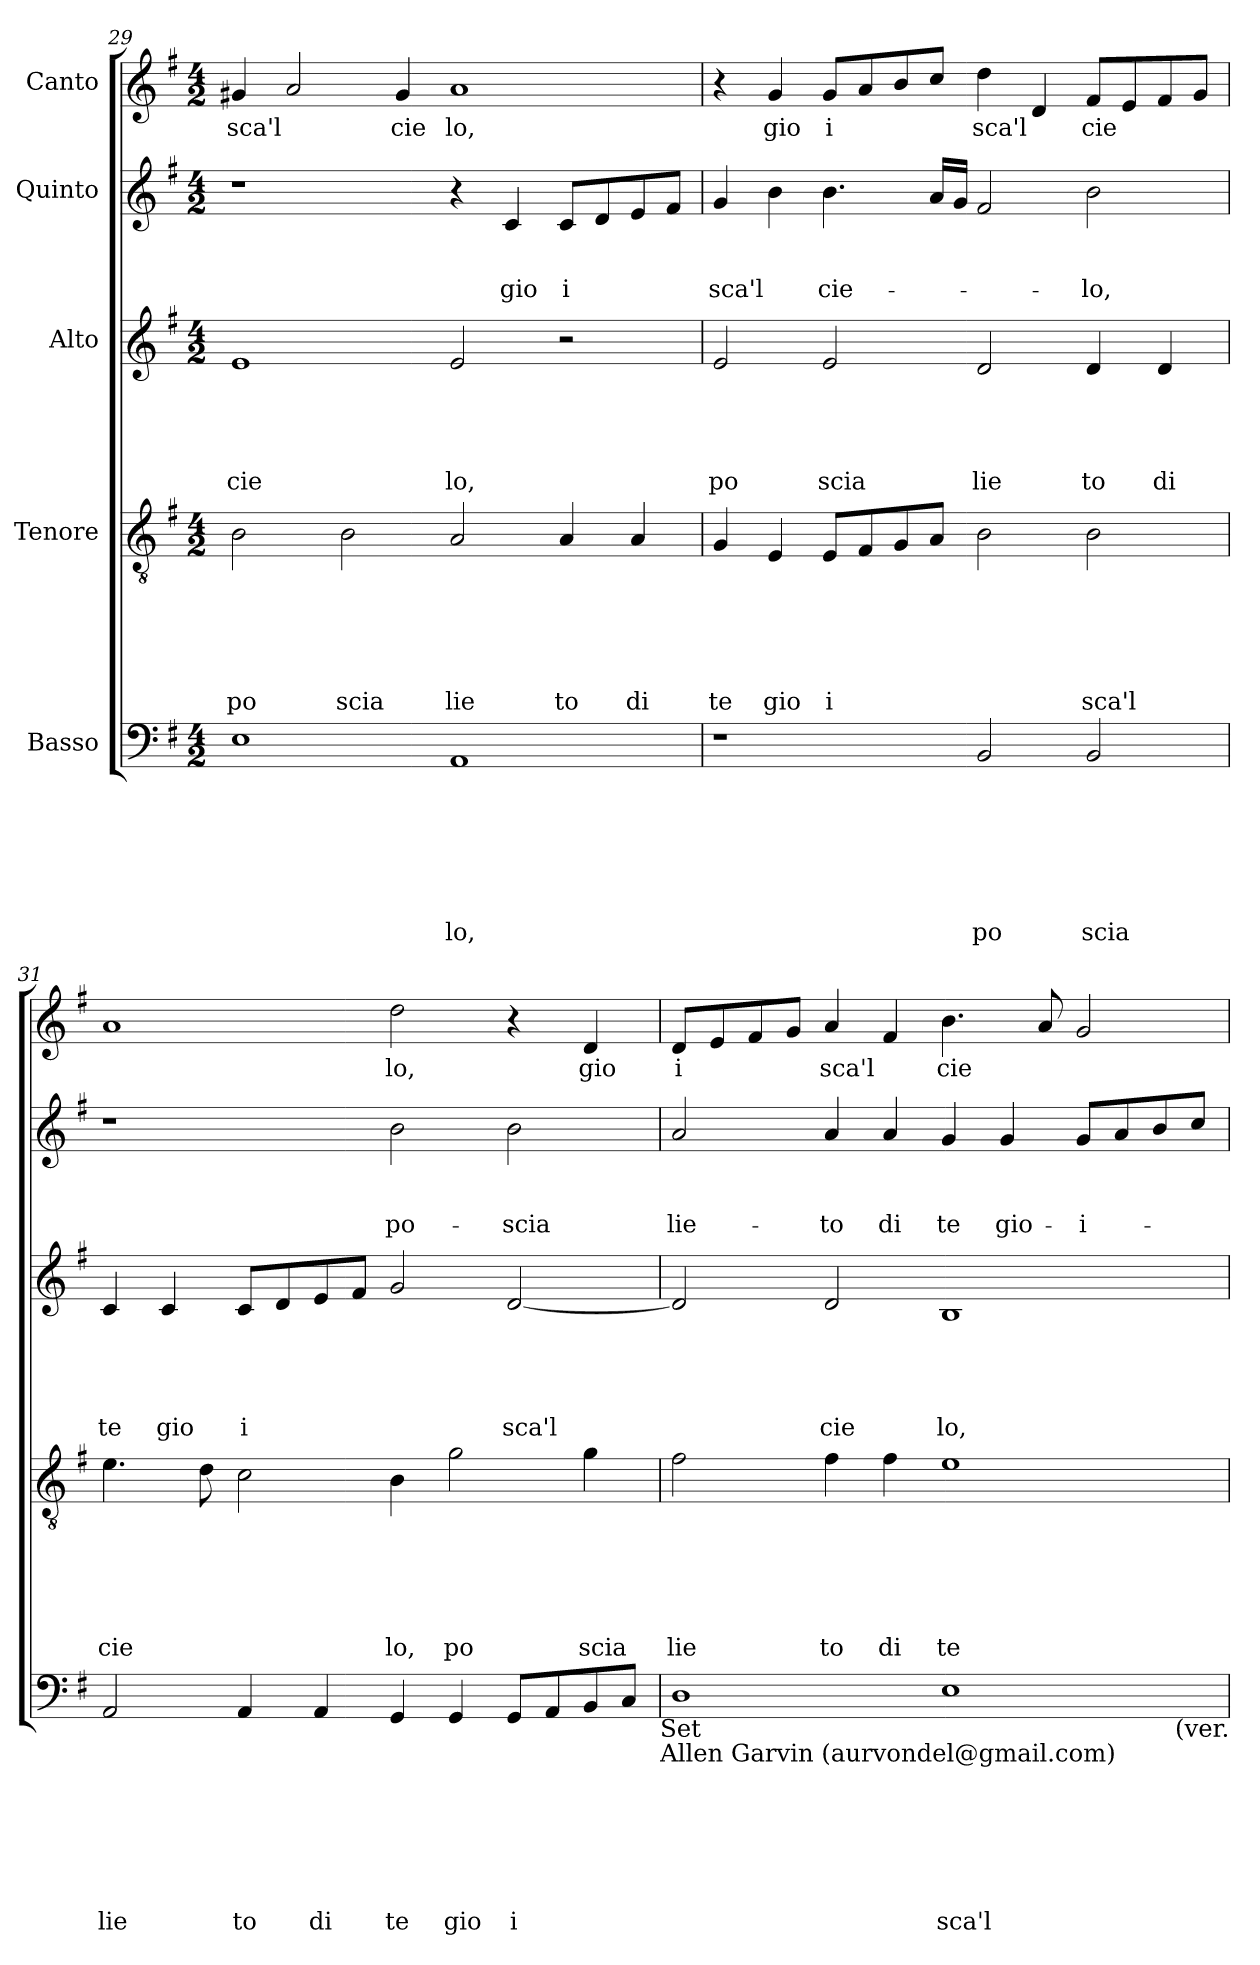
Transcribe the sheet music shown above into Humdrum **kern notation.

**kern	**text	**text	**text	**text	**text	**text	**text	**kern	**text	**text	**text	**text	**text	**text	**kern	**text	**text	**text	**text	**text	**kern	**text	**text	**text	**kern	**text
*part5	*part5	*part5	*part5	*part5	*part5	*part5	*part5	*part4	*part4	*part4	*part4	*part4	*part4	*part4	*part3	*part3	*part3	*part3	*part3	*part3	*part2	*part2	*part2	*part2	*part1	*part1
*staff5	*staff5	*staff5	*staff5	*staff5	*staff5	*staff5	*staff5	*staff4	*staff4	*staff4	*staff4	*staff4	*staff4	*staff4	*staff3	*staff3	*staff3	*staff3	*staff3	*staff3	*staff2	*staff2	*staff2	*staff2	*staff1	*staff1
*I"Basso	*	*	*	*	*	*	*	*I"Tenore	*	*	*	*	*	*	*I"Alto	*	*	*	*	*	*I"Quinto	*	*	*	*I"Canto	*
*clefF4	*	*	*	*	*	*	*	*clefGv2	*	*	*	*	*	*	*clefG2	*	*	*	*	*	*clefG2	*	*	*	*clefG2	*
*k[f#]	*	*	*	*	*	*	*	*k[f#]	*	*	*	*	*	*	*k[f#]	*	*	*	*	*	*k[f#]	*	*	*	*k[f#]	*
*G:	*	*	*	*	*	*	*	*G:	*	*	*	*	*	*	*G:	*	*	*	*	*	*G:	*	*	*	*G:	*
*M4/2	*	*	*	*	*	*	*	*M4/2	*	*	*	*	*	*	*M4/2	*	*	*	*	*	*M4/2	*	*	*	*M4/2	*
=29	=29	=29	=29	=29	=29	=29	=29	=29	=29	=29	=29	=29	=29	=29	=29	=29	=29	=29	=29	=29	=29	=29	=29	=29	=29	=29
!	!	!	!	!	!	!	!	!	!	!	!	!	!	!LO:LY:b	!	!	!	!	!	!LO:LY:b	!	!	!	!	!	!LO:LY:b
1E	.	.	.	.	.	.	.	2B\	.	.	.	.	.	po	1e	.	.	.	.	cie	1r	.	.	.	4g#X/	sca'l
.	.	.	.	.	.	.	.	.	.	.	.	.	.	.	.	.	.	.	.	.	.	.	.	.	2a/	.
!	!	!	!	!	!	!	!	!	!	!	!	!	!	!LO:LY:b	!	!	!	!	!	!	!	!	!	!	!	!
.	.	.	.	.	.	.	.	2B\	.	.	.	.	.	scia	.	.	.	.	.	.	.	.	.	.	.	.
!	!	!	!	!	!	!	!	!	!	!	!	!	!	!	!	!	!	!	!	!	!	!	!	!	!	!LO:LY:b
.	.	.	.	.	.	.	.	.	.	.	.	.	.	.	.	.	.	.	.	.	.	.	.	.	4g#/	cie
!	!	!	!	!	!	!	!LO:LY:b	!	!	!	!	!	!	!LO:LY:b	!	!	!	!	!	!LO:LY:b	!	!	!	!	!	!LO:LY:b
1AA	.	.	.	.	.	.	lo,	2A/	.	.	.	.	.	lie	2e/	.	.	.	.	lo,	4r	.	.	.	1a	lo,
!	!	!	!	!	!	!	!	!	!	!	!	!	!	!	!	!	!	!	!	!	!	!	!	!LO:LY:b	!	!
.	.	.	.	.	.	.	.	.	.	.	.	.	.	.	.	.	.	.	.	.	4c/	.	.	gio	.	.
!	!	!	!	!	!	!	!	!	!	!	!	!	!	!LO:LY:b	!	!	!	!	!	!	!	!	!	!LO:LY:b:rj	!	!
.	.	.	.	.	.	.	.	4A/	.	.	.	.	.	to	2r	.	.	.	.	.	8c/L	.	.	i	.	.
.	.	.	.	.	.	.	.	.	.	.	.	.	.	.	.	.	.	.	.	.	8d/	.	.	.	.	.
!	!	!	!	!	!	!	!	!	!	!	!	!	!	!LO:LY:b	!	!	!	!	!	!	!	!	!	!	!	!
.	.	.	.	.	.	.	.	4A/	.	.	.	.	.	di	.	.	.	.	.	.	8e/	.	.	.	.	.
.	.	.	.	.	.	.	.	.	.	.	.	.	.	.	.	.	.	.	.	.	8f#/J	.	.	.	.	.
!!LO:LB:g=z
=30	=30	=30	=30	=30	=30	=30	=30	=30	=30	=30	=30	=30	=30	=30	=30	=30	=30	=30	=30	=30	=30	=30	=30	=30	=30	=30
!	!	!	!	!	!	!	!	!	!	!	!	!	!	!LO:LY:b	!	!	!	!	!	!LO:LY:b	!	!	!	!LO:LY:b	!	!
1r	.	.	.	.	.	.	.	4G/	.	.	.	.	.	te	2e/	.	.	.	.	po	4g/	.	.	sca'l	4r	.
!	!	!	!	!	!	!	!	!	!	!	!	!	!	!LO:LY:b	!	!	!	!	!	!	!	!	!	!	!	!LO:LY:b
.	.	.	.	.	.	.	.	4E/	.	.	.	.	.	gio	.	.	.	.	.	.	4b\	.	.	.	4g/	gio
!	!	!	!	!	!	!	!	!	!	!	!	!	!	!LO:LY:b:rj	!	!	!	!	!	!LO:LY:b	!	!	!	!LO:LY:b	!	!LO:LY:b:rj
.	.	.	.	.	.	.	.	8E/L	.	.	.	.	.	i	2e/	.	.	.	.	scia	4.b\	.	.	cie-	8g/L	i
.	.	.	.	.	.	.	.	8F#/	.	.	.	.	.	.	.	.	.	.	.	.	.	.	.	.	8a/	.
.	.	.	.	.	.	.	.	8G/	.	.	.	.	.	.	.	.	.	.	.	.	.	.	.	.	8b/	.
.	.	.	.	.	.	.	.	8A/J	.	.	.	.	.	.	.	.	.	.	.	.	16a/LL	.	.	.	8cc/J	.
.	.	.	.	.	.	.	.	.	.	.	.	.	.	.	.	.	.	.	.	.	16g/JJ	.	.	.	.	.
!	!	!	!	!	!	!	!LO:LY:b	!	!	!	!	!	!	!	!	!	!	!	!	!LO:LY:b	!	!	!	!	!	!LO:LY:b
2BB/	.	.	.	.	.	.	po	2B\	.	.	.	.	.	.	2d/	.	.	.	.	lie	2f#/	.	.	.	4dd\	sca'l
.	.	.	.	.	.	.	.	.	.	.	.	.	.	.	.	.	.	.	.	.	.	.	.	.	4d/	.
!	!	!	!	!	!	!	!LO:LY:b	!	!	!	!	!	!	!LO:LY:b	!	!	!	!	!	!LO:LY:b	!	!	!	!LO:LY:b	!	!LO:LY:b
2BB/	.	.	.	.	.	.	scia	2B\	.	.	.	.	.	sca'l	4d/	.	.	.	.	to	2b\	.	.	-lo,	8f#/L	cie
.	.	.	.	.	.	.	.	.	.	.	.	.	.	.	.	.	.	.	.	.	.	.	.	.	8e/	.
!	!	!	!	!	!	!	!	!	!	!	!	!	!	!	!	!	!	!	!	!LO:LY:b	!	!	!	!	!	!
.	.	.	.	.	.	.	.	.	.	.	.	.	.	.	4d/	.	.	.	.	di	.	.	.	.	8f#/	.
.	.	.	.	.	.	.	.	.	.	.	.	.	.	.	.	.	.	.	.	.	.	.	.	.	8g/J	.
=31	=31	=31	=31	=31	=31	=31	=31	=31	=31	=31	=31	=31	=31	=31	=31	=31	=31	=31	=31	=31	=31	=31	=31	=31	=31	=31
!	!	!	!	!	!	!	!LO:LY:b	!	!	!	!	!	!	!LO:LY:b	!	!	!	!	!	!LO:LY:b	!	!	!	!	!	!
2AA/	.	.	.	.	.	.	lie	4.e\	.	.	.	.	.	cie	4c/	.	.	.	.	te	1r	.	.	.	1a	.
!	!	!	!	!	!	!	!	!	!	!	!	!	!	!	!	!	!	!	!	!LO:LY:b	!	!	!	!	!	!
.	.	.	.	.	.	.	.	.	.	.	.	.	.	.	4c/	.	.	.	.	gio	.	.	.	.	.	.
.	.	.	.	.	.	.	.	8d\	.	.	.	.	.	.	.	.	.	.	.	.	.	.	.	.	.	.
!	!	!	!	!	!	!	!LO:LY:b	!	!	!	!	!	!	!	!	!	!	!	!	!LO:LY:b:rj	!	!	!	!	!	!
4AA/	.	.	.	.	.	.	to	2c\	.	.	.	.	.	.	8c/L	.	.	.	.	i	.	.	.	.	.	.
.	.	.	.	.	.	.	.	.	.	.	.	.	.	.	8d/	.	.	.	.	.	.	.	.	.	.	.
!	!	!	!	!	!	!	!LO:LY:b	!	!	!	!	!	!	!	!	!	!	!	!	!	!	!	!	!	!	!
4AA/	.	.	.	.	.	.	di	.	.	.	.	.	.	.	8e/	.	.	.	.	.	.	.	.	.	.	.
.	.	.	.	.	.	.	.	.	.	.	.	.	.	.	8f#/J	.	.	.	.	.	.	.	.	.	.	.
!	!	!	!	!	!	!	!LO:LY:b	!	!	!	!	!	!	!LO:LY:b	!	!	!	!	!	!	!	!	!	!LO:LY:b	!	!LO:LY:b
4GG/	.	.	.	.	.	.	te	4B\	.	.	.	.	.	lo,	2g/	.	.	.	.	.	2b\	.	.	po-	2dd\	lo,
!	!	!	!	!	!	!	!LO:LY:b	!	!	!	!	!	!	!LO:LY:b	!	!	!	!	!	!	!	!	!	!	!	!
4GG/	.	.	.	.	.	.	gio	2g\	.	.	.	.	.	po	.	.	.	.	.	.	.	.	.	.	.	.
!	!	!	!	!	!	!	!LO:LY:b:rj	!	!	!	!	!	!	!	!	!	!	!	!	!LO:LY:b	!	!	!	!LO:LY:b	!	!
8GG/L	.	.	.	.	.	.	i	.	.	.	.	.	.	.	[<2d/	.	.	.	.	sca'l	2b\	.	.	-scia	4r	.
8AA/	.	.	.	.	.	.	.	.	.	.	.	.	.	.	.	.	.	.	.	.	.	.	.	.	.	.
!	!	!	!	!	!	!	!	!	!	!	!	!	!	!LO:LY:b	!	!	!	!	!	!	!	!	!	!	!	!LO:LY:b
8BB/	.	.	.	.	.	.	.	4g\	.	.	.	.	.	scia	.	.	.	.	.	.	.	.	.	.	4d/	gio
8C/J	.	.	.	.	.	.	.	.	.	.	.	.	.	.	.	.	.	.	.	.	.	.	.	.	.	.
!LO:TX:b:t=Set	!	!	!	!	!	!	!	!	!	!	!	!	!	!	!	!	!	!	!	!	!	!	!	!	!	!
!LO:TX:b:t=Allen Garvin (aurvondel@gmail.com)	!	!	!	!	!	!	!	!	!	!	!	!	!	!	!	!	!	!	!	!	!	!	!	!	!	!
=32	=32	=32	=32	=32	=32	=32	=32	=32	=32	=32	=32	=32	=32	=32	=32	=32	=32	=32	=32	=32	=32	=32	=32	=32	=32	=32
!	!	!	!	!	!	!	!	!	!	!	!	!	!	!LO:LY:b	!	!	!	!	!	!	!	!	!	!LO:LY:b	!	!LO:LY:b:rj
1D	.	.	.	.	.	.	.	2f#\	.	.	.	.	.	lie	2d/]	.	.	.	.	.	2a/	.	.	lie-	8d/L	i
.	.	.	.	.	.	.	.	.	.	.	.	.	.	.	.	.	.	.	.	.	.	.	.	.	8e/	.
.	.	.	.	.	.	.	.	.	.	.	.	.	.	.	.	.	.	.	.	.	.	.	.	.	8f#/	.
.	.	.	.	.	.	.	.	.	.	.	.	.	.	.	.	.	.	.	.	.	.	.	.	.	8g/J	.
!	!	!	!	!	!	!	!	!	!	!	!	!	!	!LO:LY:b	!	!	!	!	!	!LO:LY:b	!	!	!	!LO:LY:b	!	!LO:LY:b
.	.	.	.	.	.	.	.	4f#\	.	.	.	.	.	to	2d/	.	.	.	.	cie	4a/	.	.	-to	4a/	sca'l
!	!	!	!	!	!	!	!	!	!	!	!	!	!	!LO:LY:b	!	!	!	!	!	!	!	!	!	!LO:LY:b	!	!
.	.	.	.	.	.	.	.	4f#\	.	.	.	.	.	di	.	.	.	.	.	.	4a/	.	.	di	4f#/	.
!	!	!	!	!	!	!	!LO:LY:b	!	!	!	!	!	!	!LO:LY:b	!	!	!	!	!	!LO:LY:b	!	!	!	!LO:LY:b	!	!LO:LY:b
1E	.	.	.	.	.	.	sca'l	1e	.	.	.	.	.	te	1B	.	.	.	.	lo,	4g/	.	.	te	4.b\	cie
!	!	!	!	!	!	!	!	!	!	!	!	!	!	!	!	!	!	!	!	!	!	!	!	!LO:LY:b	!	!
.	.	.	.	.	.	.	.	.	.	.	.	.	.	.	.	.	.	.	.	.	4g/	.	.	gio-	.	.
.	.	.	.	.	.	.	.	.	.	.	.	.	.	.	.	.	.	.	.	.	.	.	.	.	8a/	.
!	!	!	!	!	!	!	!	!	!	!	!	!	!	!	!	!	!	!	!	!	!	!	!	!LO:LY:b:rj	!	!
.	.	.	.	.	.	.	.	.	.	.	.	.	.	.	.	.	.	.	.	.	8g/L	.	.	-i-	2g/	.
.	.	.	.	.	.	.	.	.	.	.	.	.	.	.	.	.	.	.	.	.	8a/	.	.	.	.	.
.	.	.	.	.	.	.	.	.	.	.	.	.	.	.	.	.	.	.	.	.	8b/	.	.	.	.	.
.	.	.	.	.	.	.	.	.	.	.	.	.	.	.	.	.	.	.	.	.	8cc/J	.	.	.	.	.
!LO:TX:b:t=(ver.	!	!	!	!	!	!	!	!	!	!	!	!	!	!	!	!	!	!	!	!	!	!	!	!	!	!
=	=	=	=	=	=	=	=	=	=	=	=	=	=	=	=	=	=	=	=	=	=	=	=	=	=	=
*-	*-	*-	*-	*-	*-	*-	*-	*-	*-	*-	*-	*-	*-	*-	*-	*-	*-	*-	*-	*-	*-	*-	*-	*-	*-	*-
